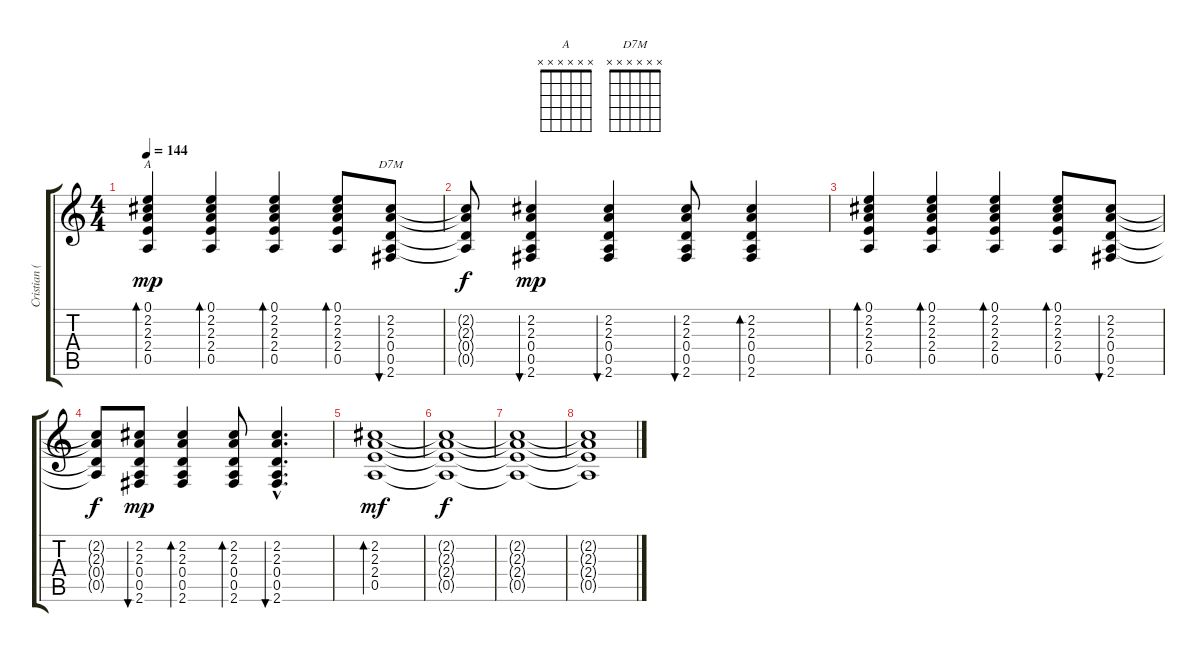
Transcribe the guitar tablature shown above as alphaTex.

\track ("Cristian (guitarra)" "Cristian (") {instrument overdrivenguitar}
\staff {score tabs}
\tuning (E4 B3 G3 D3 A2 E2) {hide}
\chord ("A" x x x x x x)
\chord ("D7M" x x x x x x)
\ts (4 4)
\tempo 144
\clef g2
\ks c
(0.1 2.2 2.3 2.4 0.5).4{bd 120 ch "A" dy mp} (0.1 2.2 2.3 2.4 0.5).4{bd 120} (0.1 2.2 2.3 2.4 0.5).4{bd 120} (0.1 2.2 2.3 2.4 0.5).8{bd 30} (2.2 2.3 0.4 0.5 2.6).8{bu 30 ch "D7M"} |
(2.2{t} 2.3{t} 0.4{t} 0.5{t}).8{dy f} (2.2 2.3 0.4 0.5 2.6).4{bu 30 dy mp} (2.2 2.3 0.4 0.5 2.6).4{bu 30} (2.2 2.3 0.4 0.5 2.6).8{bu 60} (2.2 2.3 0.4 0.5 2.6).4{bd 60} |
(0.1 2.2 2.3 2.4 0.5).4{bd 120} (0.1 2.2 2.3 2.4 0.5).4{bd 120} (0.1 2.2 2.3 2.4 0.5).4{bd 120} (0.1 2.2 2.3 2.4 0.5).8{bd 30} (2.2 2.3 0.4 0.5 2.6).8{bu 30} |
(2.2{t} 2.3{t} 0.4{t} 0.5{t}).8{dy f} (2.2 2.3 0.4 0.5 2.6).8{bu 30 dy mp} (2.2 2.3 0.4 0.5 2.6).4{bd 60} (2.2 2.3 0.4 0.5 2.6).8{bd 60} (2.2{hac} 2.3{hac} 0.4{hac} 0.5{hac} 2.6{hac}).4{d bu 30} |
(2.2 2.3 2.4 0.5).1{bd 60 dy mf} |
(2.2{t} 2.3{t} 2.4{t} 0.5{t}).1{dy f} |
(2.2{t} 2.3{t} 2.4{t} 0.5{t}).1 |
(2.2{t} 2.3{t} 2.4{t} 0.5{t}).1
